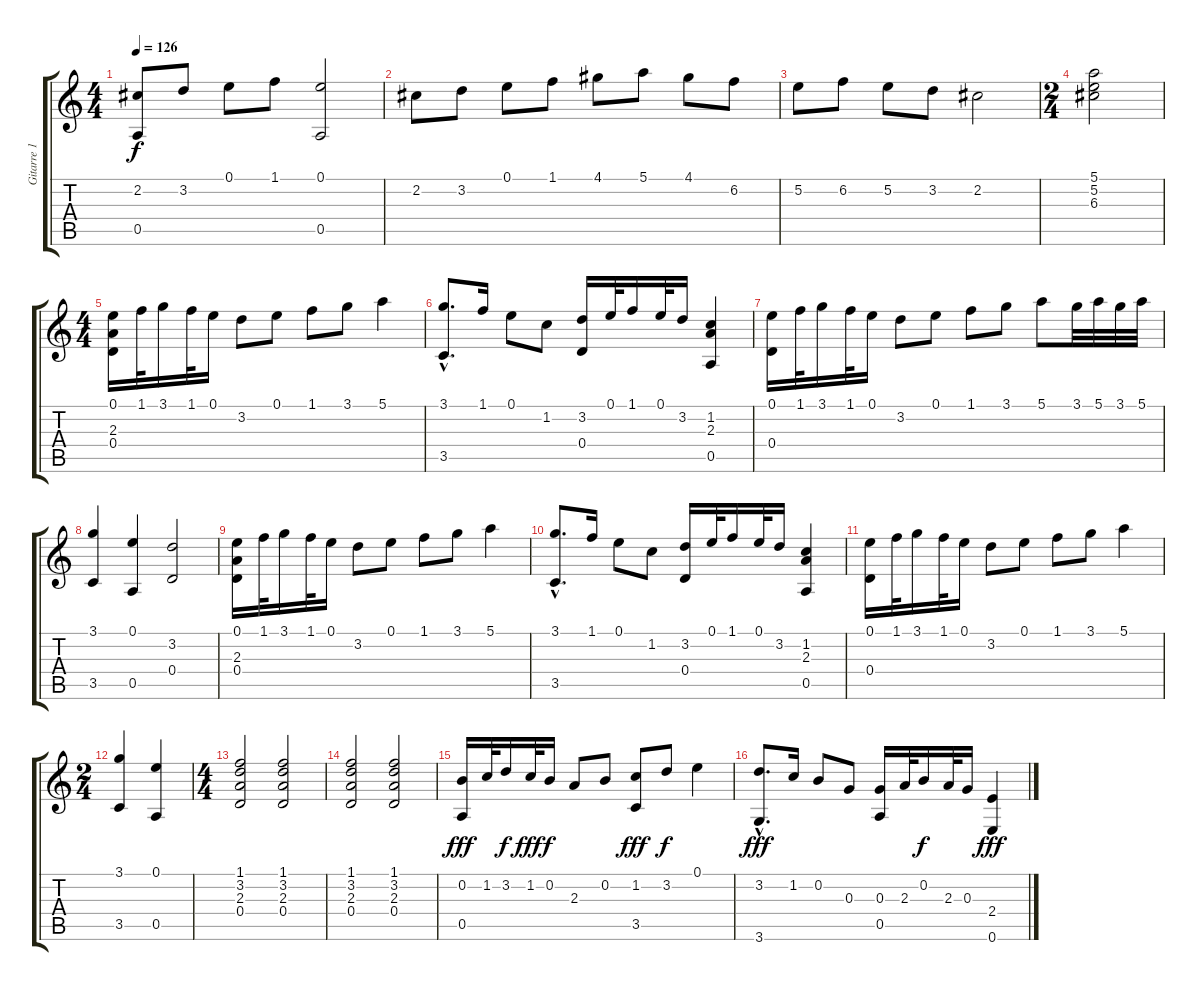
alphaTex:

\track ("Gitarre 1" "Gitarre 1") {instrument acousticguitarsteel}
\staff {score tabs}
\tuning (E4 B3 G3 D3 A2 E2) {hide}
\ts (4 4)
\tempo 126
\clef g2
\ks c
(2.2 0.5).8{dy f} 3.2.8 0.1.8 1.1.8 (0.1 0.5).2 |
2.2.8 3.2.8 0.1.8 1.1.8 4.1.8 5.1.8 4.1.8 6.2.8 |
5.2.8 6.2.8 5.2.8 3.2.8 2.2.2 |
\ts (2 4)
(5.1 5.2 6.3).2 |
\ts (4 4)
(0.1 2.3 0.4).16 1.1.32 3.1.16 1.1.32 0.1.16 3.2.8 0.1.8 1.1.8 3.1.8 5.1.4 |
(3.1{hac} 3.5).8{d} 1.1.16 0.1.8 1.2.8 (3.2 0.4).16 0.1.32 1.1.16 0.1.32 3.2.16 (1.2 2.3 0.5).4 |
(0.1 0.4).16 1.1.32 3.1.16 1.1.32 0.1.16 3.2.8 0.1.8 1.1.8 3.1.8 5.1.8 3.1.32 5.1.32 3.1.32 5.1.32 |
(3.1 3.5).4 (0.1 0.5).4 (3.2 0.4).2 |
(0.1 2.3 0.4).16 1.1.32 3.1.16 1.1.32 0.1.16 3.2.8 0.1.8 1.1.8 3.1.8 5.1.4 |
(3.1{hac} 3.5).8{d} 1.1.16 0.1.8 1.2.8 (3.2 0.4).16 0.1.32 1.1.16 0.1.32 3.2.16 (1.2 2.3 0.5).4 |
(0.1 0.4).16 1.1.32 3.1.16 1.1.32 0.1.16 3.2.8 0.1.8 1.1.8 3.1.8 5.1.4 |
\ts (2 4)
(3.1 3.5).4 (0.1 0.5).4 |
\ts (4 4)
(1.1 3.2 2.3 0.4).2 (1.1 3.2 2.3 0.4).2 |
(1.1 3.2 2.3 0.4).2 (1.1 3.2 2.3 0.4).2 |
(0.2 0.5).16{dy fff} 1.2.32 3.2.16{dy f} 1.2.32{dy fff} 0.2.16{dy f} 2.3.8 0.2.8 (1.2 3.5).8{dy fff} 3.2.8{dy f} 0.1.4 |
(3.2{hac} 3.6).8{d dy fff} 1.2.16 0.2.8 0.3.8 (0.3 0.5).16 2.3.32 0.2.16{dy f} 2.3.32 0.3.16 (2.4 0.6).4{dy fff}
